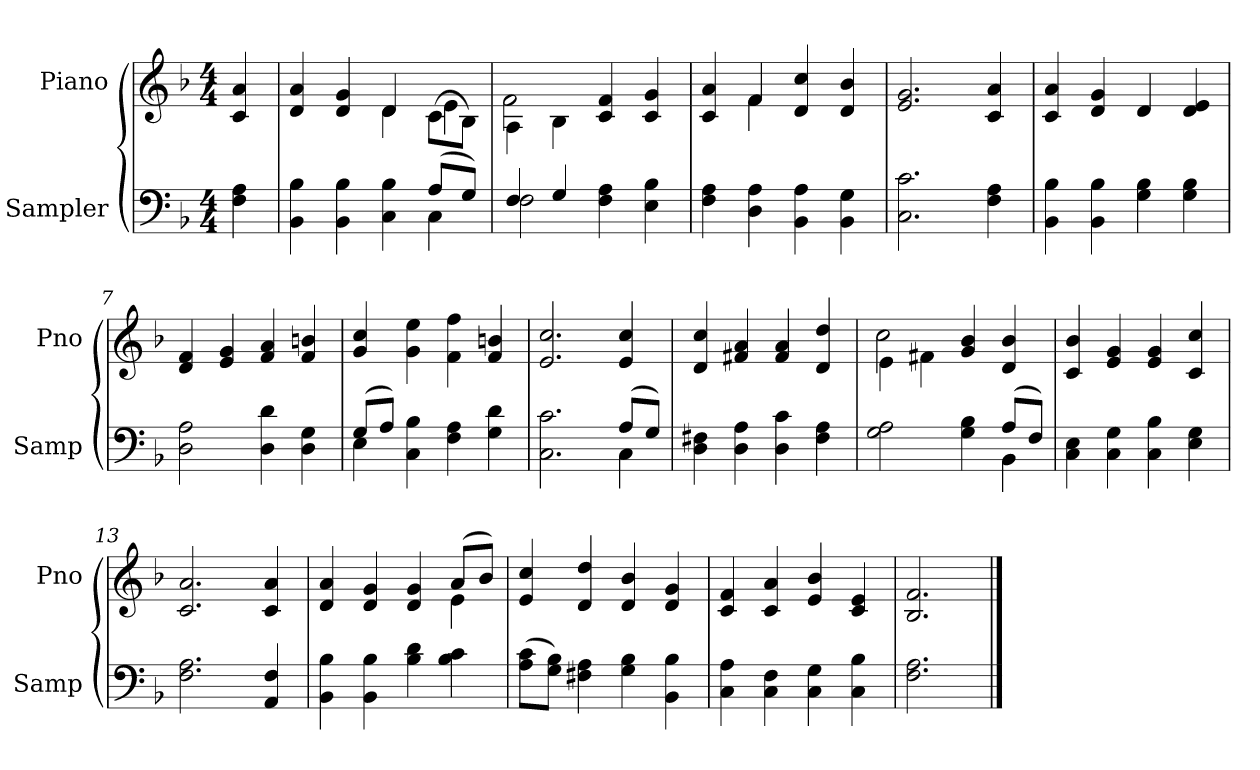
**kern	**kern
*part2	*part1
*staff2	*staff1
*I"Sampler	*I"Piano
*I'Samp	*I'Pno
*clefF4	*clefG2
*k[b-]	*k[b-]
*F:	*F:
*M4/4	*M4/4
=1	=1
4F 4A	4c 4a
=2	=2
*^	*^
4BB- 4B-	2.ryy	4d 4a	2ryy
4BB- 4B-	.	4d 4g	.
4C 4B-	.	4d/	4d
(8A/L	4C	(8c\L	4e
8G/J)	.	8B-\J)	.
=3	=3	=3	=3
4F/	2F	4A\	2f
4G/	.	4B-\	.
4F 4A	2ryy	4c 4f	2ryy
4E 4B-	.	4c 4g	.
*v	*v	*	*
=4	=4	=4
4F 4A	4c 4a	4ryy
4D 4A	4f/	4f
4BB- 4A	4d 4cc	2ryy
4BB- 4G	4d 4b-	.
*	*v	*v
=5	=5
2.C 2.c	2.e 2.g
4F 4A	4c 4a
=6	=6
4BB- 4B-	4c 4a
4BB- 4B-	4d 4g
4G 4B-	4d
4G 4B-	4d 4e
=7	=7
2D 2A	4d 4f
.	4e 4g
4D 4d	4f 4a
4D 4G	4f 4bn
=8	=8
*^	*
(8G/L	4E	4g 4cc
8A/J)	.	.
4C 4B-	2.ryy	4g 4ee
4F 4A	.	4f 4ff
4G 4d	.	4f 4bn
=9	=9	=9
2.C 2.c	2.ryy	2.e 2.cc
(8A/L	4C	4e 4cc
8G/J)	.	.
*v	*v	*
=10	=10
4D 4F#X	4d 4cc
4D 4A	4f#X 4a
4D 4c	4f# 4a
4F# 4A	4d 4dd
=11	=11
*^	*^
2G 2A	2.ryy	4e\	2cc
.	.	4f#X\	.
4G 4B-	.	4g 4b-	2ryy
(8A/L	4BB-	4d 4b-	.
8F/J)	.	.	.
*v	*v	*	*
*	*v	*v
=12	=12
4C 4E	4c 4b-
4C 4G	4e 4g
4C 4B-	4e 4g
4E 4G	4c 4cc
=13	=13
2.F 2.A	2.c 2.a
4AA 4F	4c 4a
=14	=14
*	*^
4BB- 4B-	4d 4a	2.ryy
4BB- 4B-	4d 4g	.
4B- 4d	4d 4g	.
4B- 4c	(8a/L	4e
.	8b-/J)	.
*	*v	*v
=15	=15
(8A\ 8c\L	4e 4cc
8G\ 8B-\J)	.
4F#X 4A	4d 4dd
4G 4B-	4d 4b-
4BB- 4B-	4d 4g
=16	=16
4C 4A	4c 4f
4C 4F	4c 4a
4C 4G	4e 4b-
4C 4B-	4c 4e
=17	=17
2.F 2.A	2.B- 2.f
==	==
*-	*-
